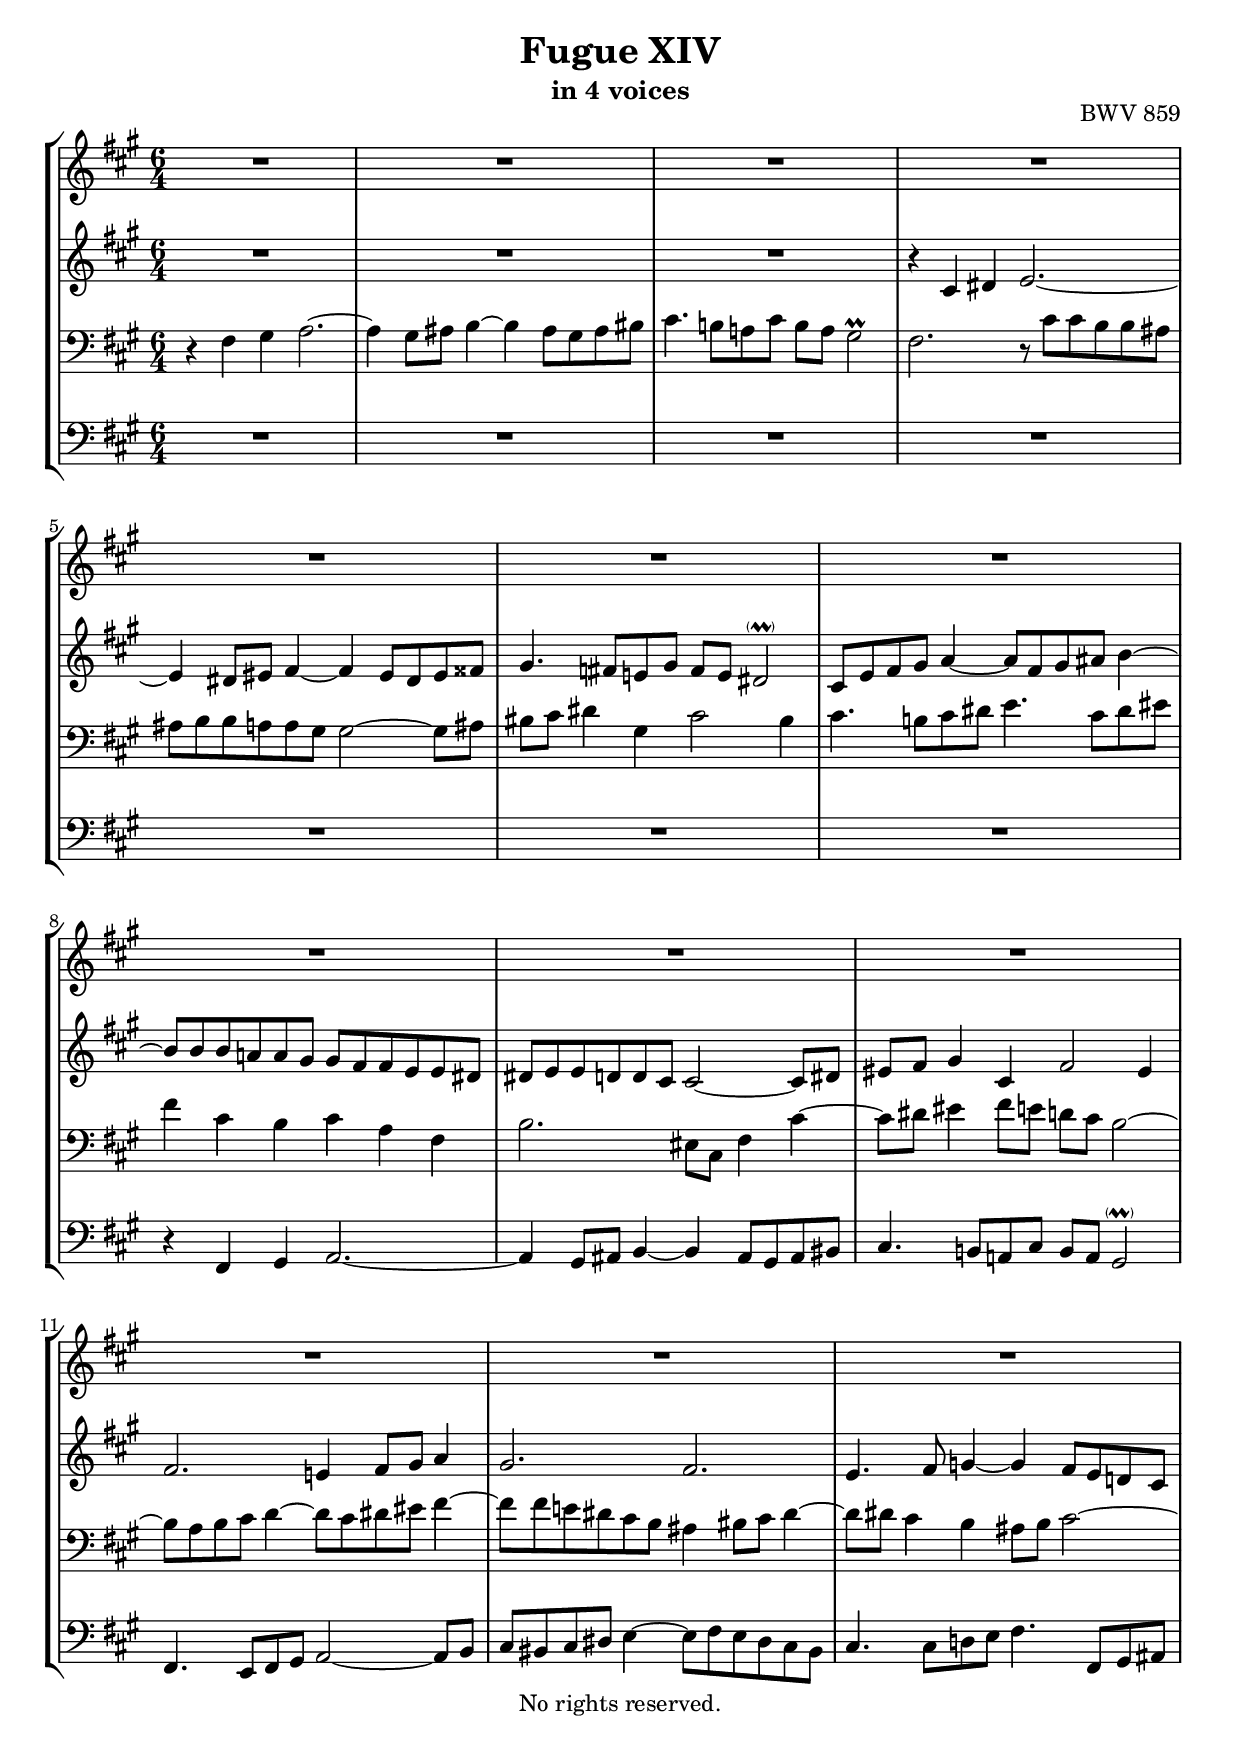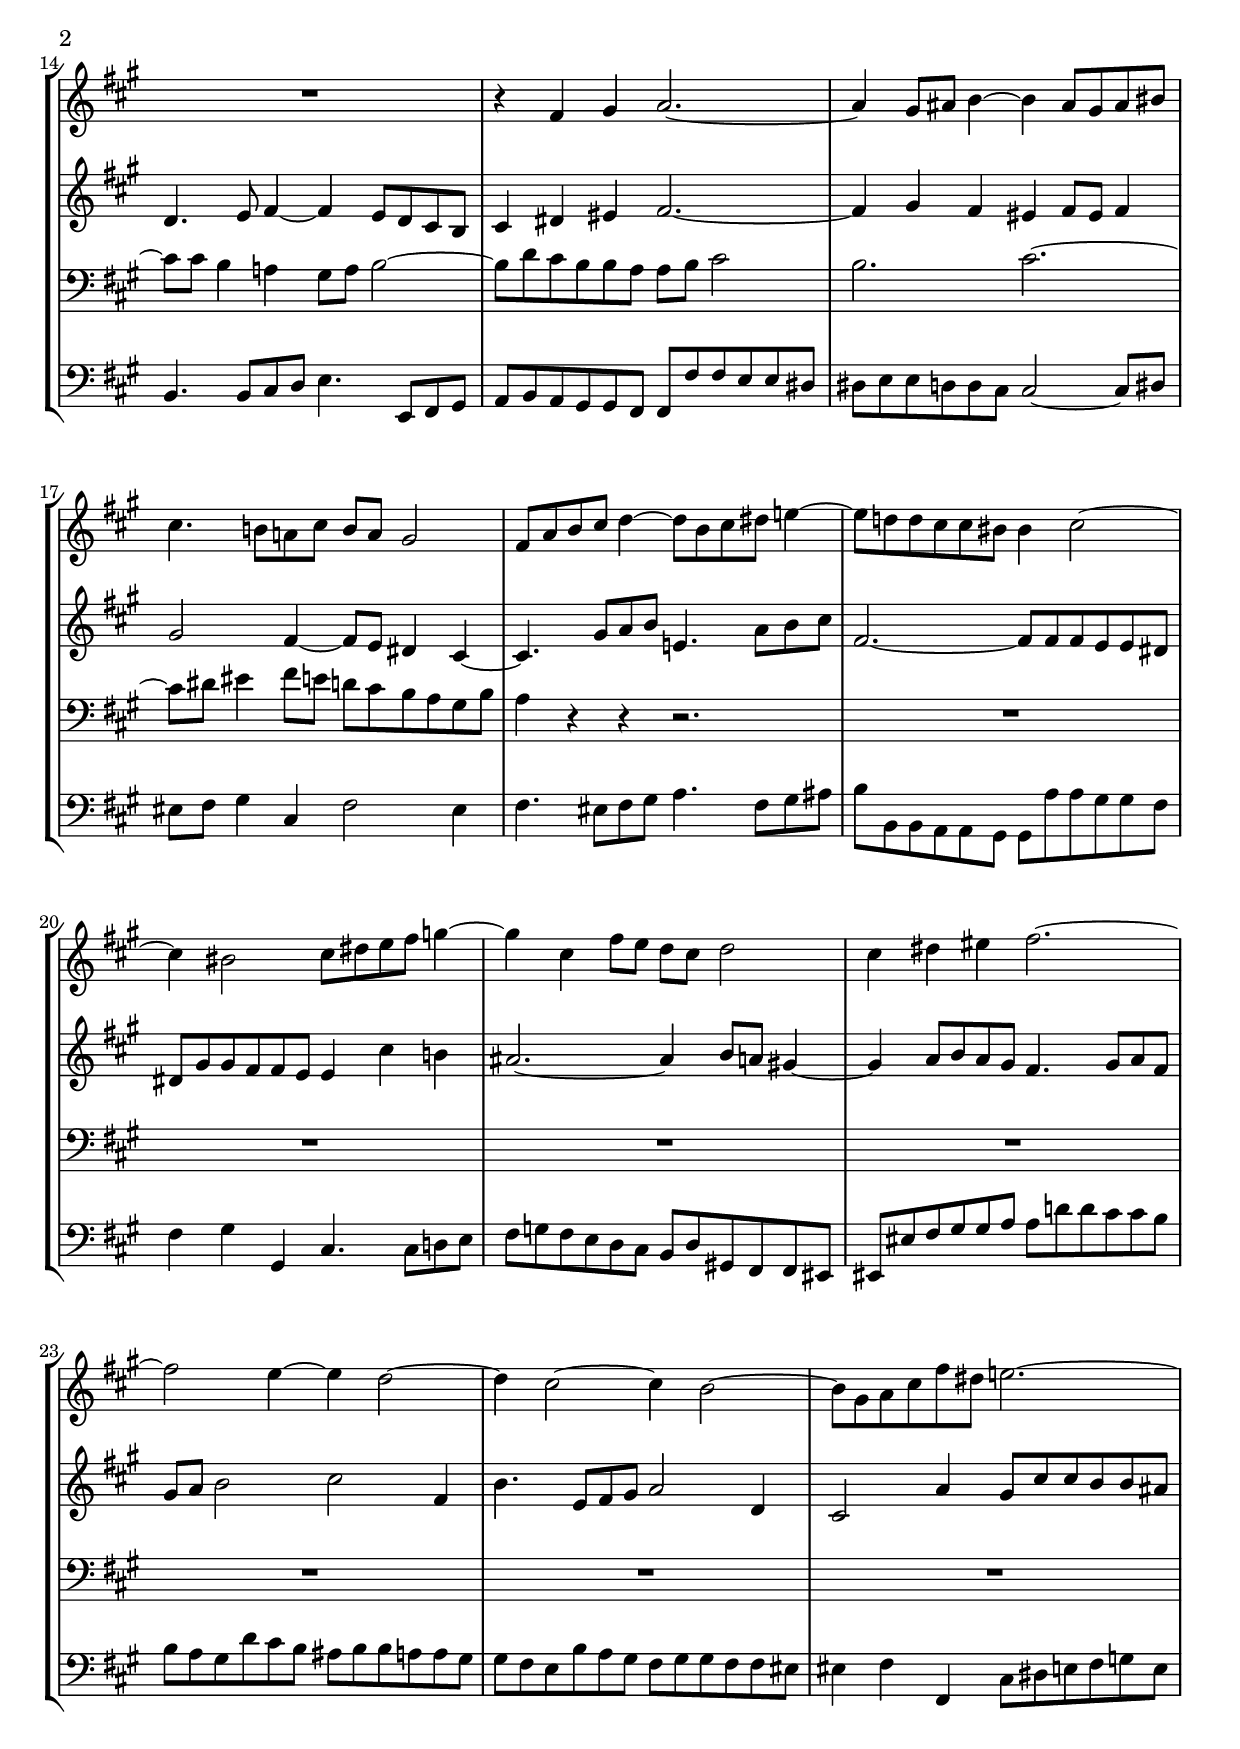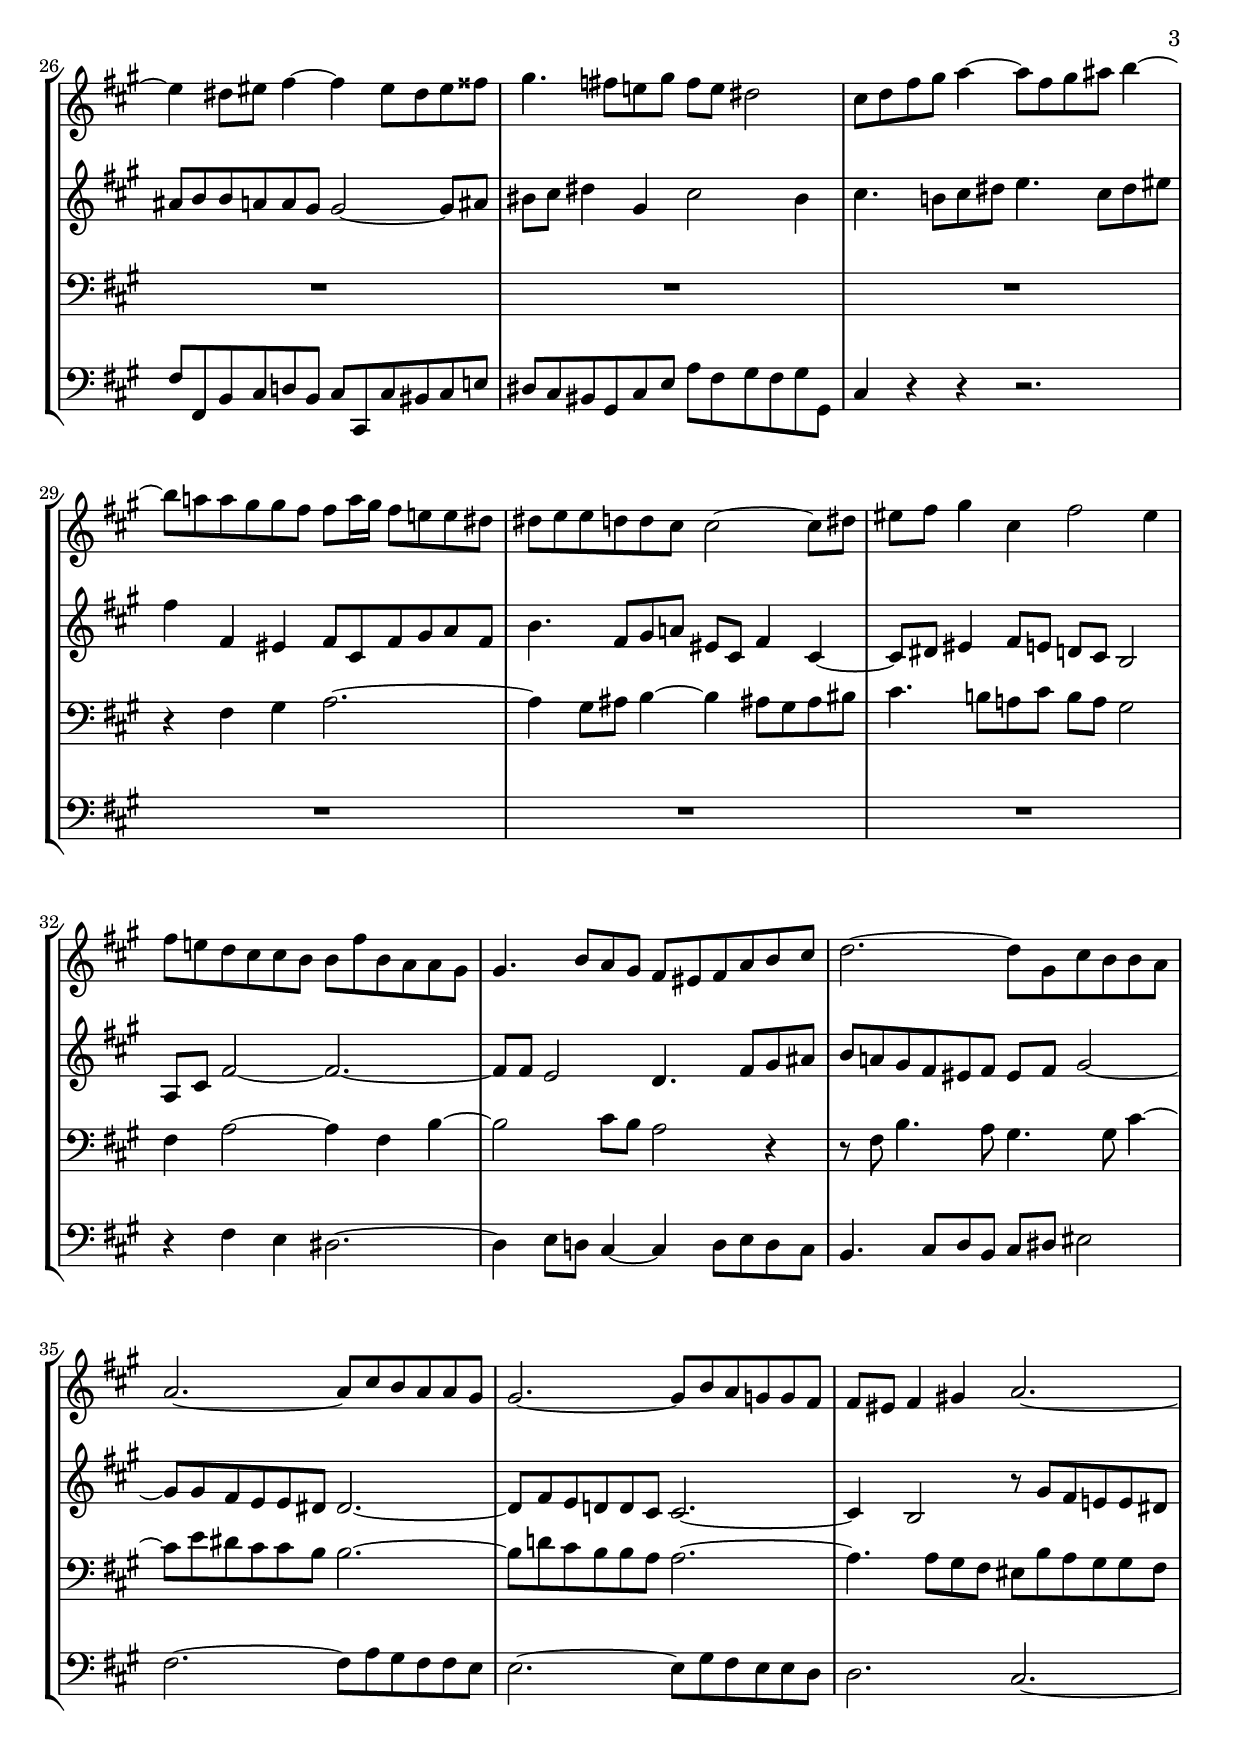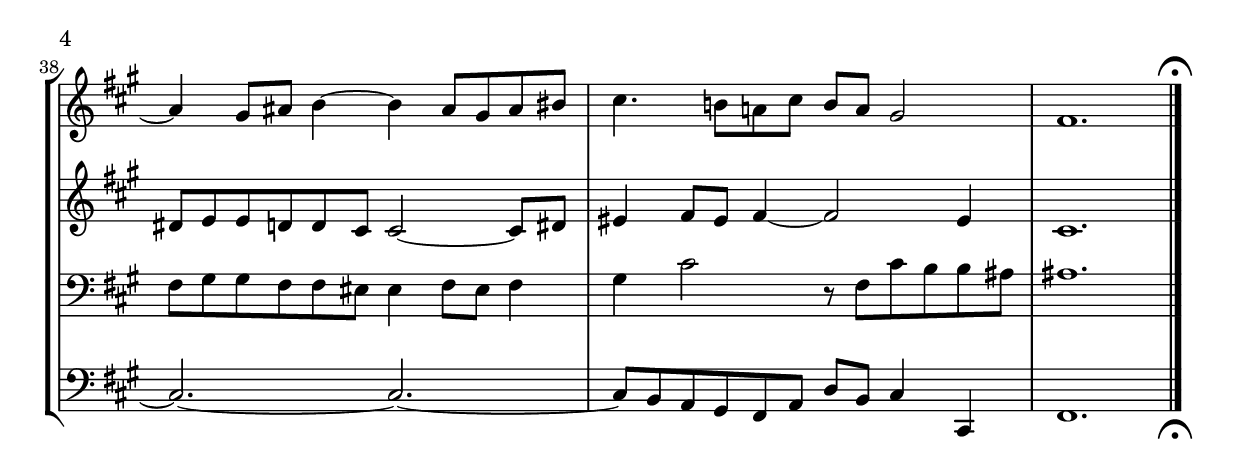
\version "2.18.2"

%This edition was prepared and typeset by Kyle Rother using the 1866 Breitkopf & Härtel Bach-Gesellschaft Ausgabe as primary source. 
%Reference was made to both the Henle and Bärenreiter urtext editions, as well as the critical and scholarly commentary of Alfred Dürr, however the final expression is in all cases that of the composer or present editor.
%This edition is in the public domain, and the editor does not claim any rights in the content.

#(ly:expect-warning "Previous mark event here")
#(ly:expect-warning "Two simultaneous mark events, junking this one")

\header {
  title = "Fugue XIV"
  subtitle = "in 4 voices"
  opus = "BWV 859"
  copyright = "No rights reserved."
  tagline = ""
}

global = {
  \key fis \minor
  \numericTimeSignature
  \time 6/4
}

soprano = \relative c' {
  \global
  
  R1. | % m. 1
  R1. | % m. 2
  R1. | % m. 3
  R1. | % m. 4
  R1. | % m. 5
  R1. | % m. 6
  R1. | % m. 7
  R1. | % m. 8
  R1. | % m. 9
  R1. | % m. 10
  R1. | % m. 11
  R1. | % m. 12
  R1. | % m. 13
  R1. | % m. 14
  r4 fis gis a2.~ | % m. 15
  a4 gis8 ais b4~ b ais8 gis ais bis | % m. 16
  cis4. b!8 a! cis b a gis2 | % m. 17
  fis8 a b cis d4~ d8 b cis dis e!4~ | % m. 18
  e8 d! d cis cis bis bis4 cis2~ | % m. 19
  cis4 bis2 cis8 dis e fis g!4~ | % m. 20
  g4 cis, fis8 e d cis d2 | % m. 21
  cis4 dis eis fis2.~ | % m. 22
  fis2 e4~ e d2~ | % m. 23
  d4 cis2~ cis4 b2~ | % m. 24
  b8 gis a cis fis dis e!2.~ | % m. 25
  e4 dis8 eis fis4~ fis eis8 dis eis fisis | % m. 26
  gis4. \once\override Accidental #'restore-first = ##t fis!8 e! gis fis e dis!2 | % m. 27
  cis8 d fis gis a4~ a8 fis gis ais b4~ | % m. 28
  b8 a! a gis gis fis fis a16 gis fis8 e! e dis | % m. 29
  dis8 e e d! d cis cis2~ cis8 dis | % m. 30
  eis8 fis gis4 cis, fis2 eis4 | % m. 31
  fis8 e! d cis cis b b fis' b, a a gis | % m. 32
  gis4. b8 a gis fis eis fis a b cis | % m. 33
  d2.~ d8 gis, cis b b a | % m. 34
  a2.~ a8 cis b a a gis | % m. 35
  gis2.~ gis8 b a g! g fis | % m. 36
  fis8 eis fis4 gis! a2.~ | % m. 37
  a4 gis8 ais b4~ b ais8 gis ais bis | % m. 38
  cis4. b!8 a! cis b a gis2 | % m. 39
  fis1. \bar "|." \override Staff.RehearsalMark #'break-visibility = #begin-of-line-invisible \mark\markup{\musicglyph #"scripts.ufermata"} | % m. 40
  
}

alto = \relative c' {
  \global
  
  R1. | % m. 1
  R1. | % m. 2
  R1. | % m. 3
  r4 cis dis e2.~ | % m. 4
  e4 dis8 eis fis4~ fis eis8 dis eis fisis | % m. 5
  gis4. \once\override Accidental #'restore-first = ##t fis!8 e! gis fis e dis2 -\parenthesize \prall | % m. 6
  cis8 e fis gis a4~ a8 fis gis ais b4~ | % m. 7
  b8 b b a! a gis gis fis fis e e dis | % m. 8
  dis8 e e d! d cis cis2~ cis8 dis | % m. 9
  eis8 fis gis4 cis, fis2 eis4 | % m. 10
  fis2. e!4 fis8 gis a4 | % m. 11
  gis2. fis | % m. 12
  e4. fis8 g!4~ g fis8 e d! cis | % m. 13
  d4. e8 fis4~ fis e8 d cis b | % m. 14
  cis4 dis eis fis2.~ | % m. 15
  fis4 gis fis eis fis8 eis fis4 | % m. 16
  gis2 fis4~ fis8 e dis4 cis~ | % m. 17
  cis4. gis'8 a b e,!4. a8 b cis | % m. 18
  fis,2.~ fis8 fis fis e e dis | % m. 19
  dis8 gis gis fis fis e e4 cis' b! | % m. 20
  ais2.~ ais4 b8 a! gis!4~ | % m. 21
  gis4 a8 b a gis fis4. gis8 a fis | % m. 22
  gis8 a b2 cis fis,4 | % m. 23
  b4. e,8 fis gis a2 d,4 | % m. 24
  cis2 a'4 gis8 cis cis b b ais | % m. 25
  ais8 b b a! a gis gis2~ gis8 ais | % m. 26
  bis8 cis dis4 gis, cis2 bis4 | % m. 27
  cis4. b!8 cis dis e4. cis8 dis eis | % m. 28
  fis4 fis, eis fis8 cis fis gis a fis | % m. 29
  b4. fis8 gis a! eis cis fis4 cis~ | % m. 30
  cis8 dis eis4 fis8 e! d! cis b2 | % m. 31
  a8 cis fis2~ fis2.~ | % m. 32
  fis8 fis e2 d4. fis8 gis ais | % m. 33
  b8 a! gis fis eis fis eis fis gis2~ | % m. 34
  gis8 gis fis e e dis dis2.~ | % m. 35
  dis8 fis e d! d cis cis2.~ | % m. 36
  cis4 b2 r8 gis' fis e! e dis | % m. 37
  dis8 e e d! d cis cis2~ cis8 dis | % m. 38
  eis4 fis8 eis fis4~ fis2 eis4 | % m. 39
  cis1. \bar "|." | % m. 40
  
}

tenor = \relative c {
  \global
  
  r4 fis gis a2.~ | % m. 1
  a4 gis8 ais b4~ b ais8 gis ais bis | % m. 2
  cis4. b!8 a! cis b a gis2 \prall | % m. 3
  fis2. r8 cis' cis b b ais | % m. 4
  ais8 b b a! a gis gis2~ gis8 ais | % m. 5
  bis8 cis dis4 gis, cis2 bis4 | % m. 6
  cis4. b!8 cis dis e4. cis8 dis eis | % m. 7
  fis4 cis b cis a fis | % m. 8
  b2. eis,8 cis fis4 cis'~ | % m. 9 
  cis8 dis eis4 fis8 e! d! cis b2~ | % m. 10
  b8 a b cis d4~ d8 cis dis eis fis4~ | % m. 11
  fis8 fis e! dis cis b ais4 bis8 cis dis4~ | % m. 12
  dis8 dis cis4 b ais8 b cis2~ | % m. 13
  cis8 cis b4 a! gis8 a b2~ | % m. 14
  b8 d cis b b a a b cis2 | % m. 15
  b2. cis2.~ | % m. 16
  cis8 dis eis4 fis8 e! d! cis b a gis b | % m. 17
  a4 r r r2. | % m. 18
  R1. | % m. 19
  R1. | % m. 20
  R1. | % m. 21
  R1. | % m. 22
  R1. | % m. 23
  R1. | % m. 24
  R1. | % m. 25
  R1. | % m. 26
  R1. | % m. 27
  R1. | % m. 28
  r4 fis gis a2.~ | % m. 29
  a4 gis8 ais b4~ b ais!8 gis ais bis | % m. 30
  cis4. b!8 a! cis b a gis2  | % m. 31
  fis4 a2~ a4 fis b~ | % m. 32
  b2 cis8 b a2 r4 | % m. 33
  r8 fis b4. a8 gis4. gis8 cis4~ | % m. 34
  cis8 e dis cis cis b b2.~ | % m. 35
  b8 d! cis b b a a2.~ | % m. 36
  a4. a8 gis fis eis b' a gis gis fis | % m. 37
  fis8 gis gis fis fis eis eis4 fis8 eis fis4 | % m. 38
  gis4 cis2 r8 fis, cis' b b ais | % m. 39
  ais1. \bar "|." | % m. 40  
  
}

bass = \relative c {
  \global
  
  R1. | % m. 1
  R1. | % m. 2
  R1. | % m. 3
  R1. | % m. 4
  R1. | % m. 5
  R1. | % m. 6
  R1. | % m. 7
  r4 fis, gis a2.~ | % m. 8
  a4 gis8 ais b4~ b ais8 gis ais bis | % m. 9
  cis4. b!8 a! cis b a gis2 -\parenthesize \prall | % m. 10
  fis4. e8 fis gis a2~ a8 b | % m. 11
  cis8 bis cis dis e4~ e8 fis e dis cis bis | % m. 12
  cis4. cis8 d! e fis4. fis,8 gis ais | % m. 13
  b4. b8 cis d e4. e,8 fis gis | % m. 14
  a8 b a gis gis fis fis fis' fis e e dis | % m. 15
  dis8 e e d! d cis cis2~ cis8 dis | % m. 16
  eis8 fis gis4cis, fis2 eis4 | % m. 17
  fis4. eis8 fis gis a4. fis8 gis ais | % m. 18
  b8 b, b a a gis gis a' a gis gis fis | % m. 19
  fis4 gis gis, cis4. cis8 d! e | % m. 20
  fis8 g! fis e d cis b d gis,! fis fis eis | % m. 21
  eis8 eis' fis gis gis a a d! d cis cis b | % m. 22
  b8 a gis d' cis b ais b b a! a gis | % m. 23
  gis8 fis e b' a gis fis gis gis fis fis eis | % m. 24
  eis4 fis fis, cis'8 dis e! fis g! e | % m. 25
  fis8 fis, b cis d! b cis cis, cis' bis cis e! | % m. 26
  dis8 cis bis gis cis e a fis gis fis gis gis, | % m. 27
  cis4 r r r2. | % m. 28
  R1. | % m. 29
  R1. | % m. 30
  R1. | % m. 31
  r4 fis e dis2.~ | % m. 32
  dis4 e8 d! cis4~ cis d8 e d cis | % m. 33
  b4. cis8 d b cis dis eis2 | % m. 34
  fis2.~ fis8 a gis fis fis e | % m. 35
  e2.~ e8 gis fis e e d | % m. 36
  d2. cis~ | % m. 37
  cis2.~ cis~ | % m. 38
  cis8 b a gis fis a d b cis4 cis, | % m. 39
  fis1. \bar "|." \override Staff.RehearsalMark #'direction = #DOWN \mark\markup{\musicglyph #"scripts.dfermata"} | % m. 40
  
}

\score {
  \new StaffGroup
  <<
    \new Staff = "soprano" 
      \soprano
    
    \new Staff = "alto" 
      \alto
    
    \new Staff = "bass" 
      { \clef bass \tenor }
    
    \new Staff = "left" \with {
      \consists "Mark_engraver" }
      { \clef bass \bass }
      
  >>
  
\midi {  }
  
\layout {
  indent = 0.0
  }

}
